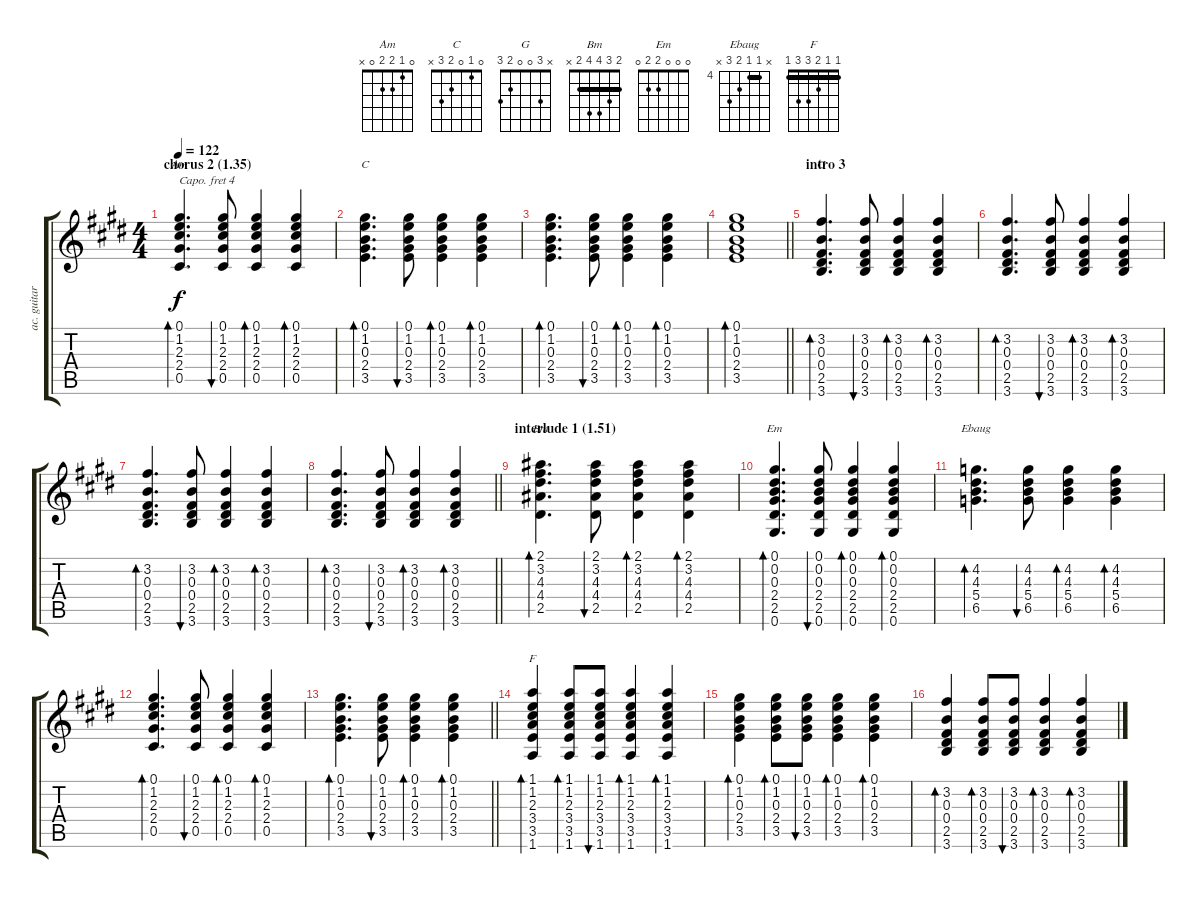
\track ("ac. guitar (4th)" "ac. guitar") {instrument acousticguitarsteel}
\staff {score tabs}
\capo 4
\tuning (E4 B3 G3 D3 A2 E2) {hide}
\chord ("Am" 0 1 2 2 0 x)
\chord ("C" 0 1 0 2 3 x)
\chord ("G" x 3 0 0 2 3)
\chord ("Bm" 2 3 4 4 2 x) {barre 2}
\chord ("Em" 0 0 0 2 2 0)
\chord ("Ebaug" x 4 4 5 6 x) {firstfret 4 barre 4}
\chord ("F" 1 1 2 3 3 1) {barre 1}
\ts (4 4)
\section ("" "chorus 2 (1.35)")
\tempo 122
\clef g2
\ks e
(0.1 1.2 2.3 2.4 0.5).4{d bd 30 ch "Am" dy f} (0.1 1.2 2.3 2.4 0.5).8{bu 30} (0.1 1.2 2.3 2.4 0.5).4{bd 30} (0.1 1.2 2.3 2.4 0.5).4{bd 30} |
(0.1 1.2 0.3 2.4 3.5).4{d bd 30 ch "C"} (0.1 1.2 0.3 2.4 3.5).8{bu 30} (0.1 1.2 0.3 2.4 3.5).4{bd 30} (0.1 1.2 0.3 2.4 3.5).4{bd 30} |
(0.1 1.2 0.3 2.4 3.5).4{d bd 30} (0.1 1.2 0.3 2.4 3.5).8{bu 30} (0.1 1.2 0.3 2.4 3.5).4{bd 30} (0.1 1.2 0.3 2.4 3.5).4{bd 30} |
\barLineRight lightlight
(0.1 1.2 0.3 2.4 3.5).1{bd 30} |
\section ("" "intro 3")
(3.2 0.3 0.4 2.5 3.6).4{d bd 30 ch "G"} (3.2 0.3 0.4 2.5 3.6).8{bu 30} (3.2 0.3 0.4 2.5 3.6).4{bd 30} (3.2 0.3 0.4 2.5 3.6).4{bd 30} |
(3.2 0.3 0.4 2.5 3.6).4{d bd 30} (3.2 0.3 0.4 2.5 3.6).8{bu 30} (3.2 0.3 0.4 2.5 3.6).4{bd 30} (3.2 0.3 0.4 2.5 3.6).4{bd 30} |
(3.2 0.3 0.4 2.5 3.6).4{d bd 30} (3.2 0.3 0.4 2.5 3.6).8{bu 30} (3.2 0.3 0.4 2.5 3.6).4{bd 30} (3.2 0.3 0.4 2.5 3.6).4{bd 30} |
\barLineRight lightlight
(3.2 0.3 0.4 2.5 3.6).4{d bd 30} (3.2 0.3 0.4 2.5 3.6).8{bu 30} (3.2 0.3 0.4 2.5 3.6).4{bd 30} (3.2 0.3 0.4 2.5 3.6).4{bd 30} |
\section ("" "interlude 1 (1.51)")
(2.1 3.2 4.3 4.4 2.5).4{d bd 30 ch "Bm"} (2.1 3.2 4.3 4.4 2.5).8{bu 30} (2.1 3.2 4.3 4.4 2.5).4{bd 30} (2.1 3.2 4.3 4.4 2.5).4{bd 30} |
(0.1 0.2 0.3 2.4 2.5 0.6).4{d bd 30 ch "Em"} (0.1 0.2 0.3 2.4 2.5 0.6).8{bu 30} (0.1 0.2 0.3 2.4 2.5 0.6).4{bd 30} (0.1 0.2 0.3 2.4 2.5 0.6).4{bd 30} |
(4.2 4.3 5.4 6.5).4{d bd 30 ch "Ebaug"} (4.2 4.3 5.4 6.5).8{bu 30} (4.2 4.3 5.4 6.5).4{bd 30} (4.2 4.3 5.4 6.5).4{bd 30} |
(0.1 1.2 2.3 2.4 0.5).4{d bd 30} (0.1 1.2 2.3 2.4 0.5).8{bu 30} (0.1 1.2 2.3 2.4 0.5).4{bd 30} (0.1 1.2 2.3 2.4 0.5).4{bd 30} |
\barLineRight lightlight
(0.1 1.2 0.3 2.4 3.5).4{d bd 30} (0.1 1.2 0.3 2.4 3.5).8{bu 30} (0.1 1.2 0.3 2.4 3.5).4{bd 30} (0.1 1.2 0.3 2.4 3.5).4{bd 30} |
(1.1 1.2 2.3 3.4 3.5 1.6).4{bd 30 ch "F"} (1.1 1.2 2.3 3.4 3.5 1.6).8{bd 30} (1.1 1.2 2.3 3.4 3.5 1.6).8{bu 30} (1.1 1.2 2.3 3.4 3.5 1.6).4{bd 30} (1.1 1.2 2.3 3.4 3.5 1.6).4{bd 30} |
(0.1 1.2 0.3 2.4 3.5).4{bd 30} (0.1 1.2 0.3 2.4 3.5).8{bd 30} (0.1 1.2 0.3 2.4 3.5).8{bu 30} (0.1 1.2 0.3 2.4 3.5).4{bd 30} (0.1 1.2 0.3 2.4 3.5).4{bd 30} |
(3.2 0.3 0.4 2.5 3.6).4{bd 30} (3.2 0.3 0.4 2.5 3.6).8{bd 30} (3.2 0.3 0.4 2.5 3.6).8{bu 30} (3.2 0.3 0.4 2.5 3.6).4{bd 30} (3.2 0.3 0.4 2.5 3.6).4{bd 30}
